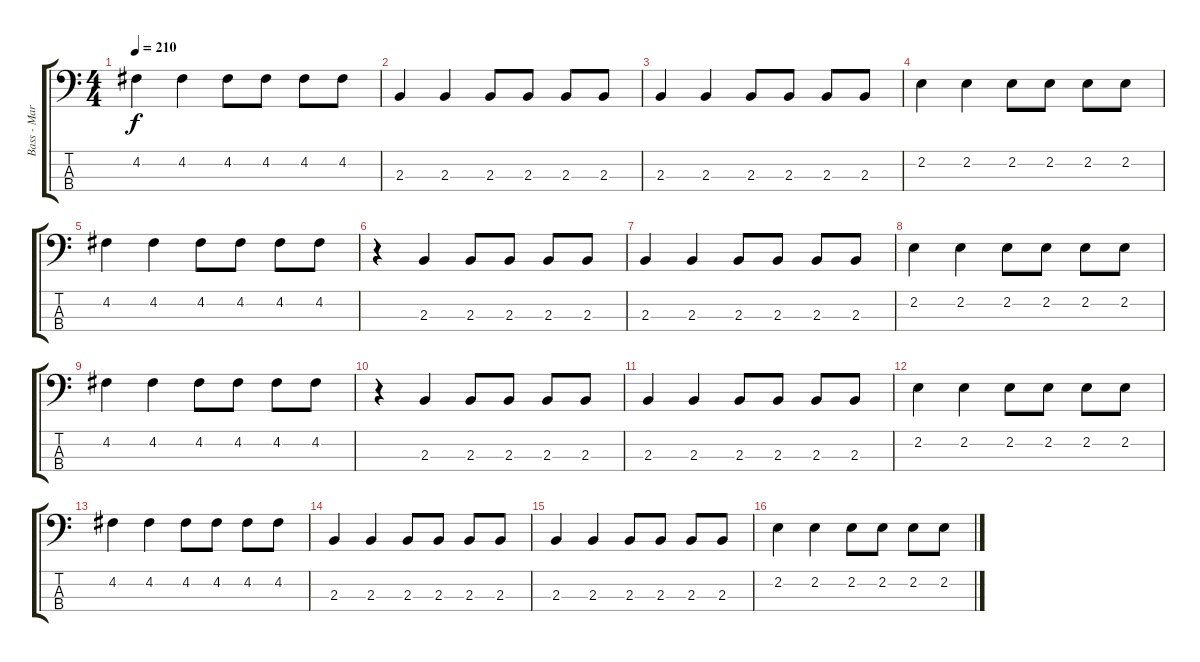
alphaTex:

\track ("Bass - Mark Allan Hoppus" "Bass - Mar") {instrument electricbasspick}
\staff {score tabs}
\tuning (G2 D2 A1 E1) {hide}
\ts (4 4)
\tempo 210
\clef f4
\ks c
4.2.4{dy f} 4.2.4 4.2.8 4.2.8 4.2.8 4.2.8 |
2.3.4 2.3.4 2.3.8 2.3.8 2.3.8 2.3.8 |
2.3.4 2.3.4 2.3.8 2.3.8 2.3.8 2.3.8 |
2.2.4 2.2.4 2.2.8 2.2.8 2.2.8 2.2.8 |
4.2.4 4.2.4 4.2.8 4.2.8 4.2.8 4.2.8 |
r.4 2.3.4 2.3.8 2.3.8 2.3.8 2.3.8 |
2.3.4 2.3.4 2.3.8 2.3.8 2.3.8 2.3.8 |
2.2.4 2.2.4 2.2.8 2.2.8 2.2.8 2.2.8 |
4.2.4 4.2.4 4.2.8 4.2.8 4.2.8 4.2.8 |
r.4 2.3.4 2.3.8 2.3.8 2.3.8 2.3.8 |
2.3.4 2.3.4 2.3.8 2.3.8 2.3.8 2.3.8 |
2.2.4 2.2.4 2.2.8 2.2.8 2.2.8 2.2.8 |
4.2.4 4.2.4 4.2.8 4.2.8 4.2.8 4.2.8 |
2.3.4 2.3.4 2.3.8 2.3.8 2.3.8 2.3.8 |
2.3.4 2.3.4 2.3.8 2.3.8 2.3.8 2.3.8 |
2.2.4 2.2.4 2.2.8 2.2.8 2.2.8 2.2.8
